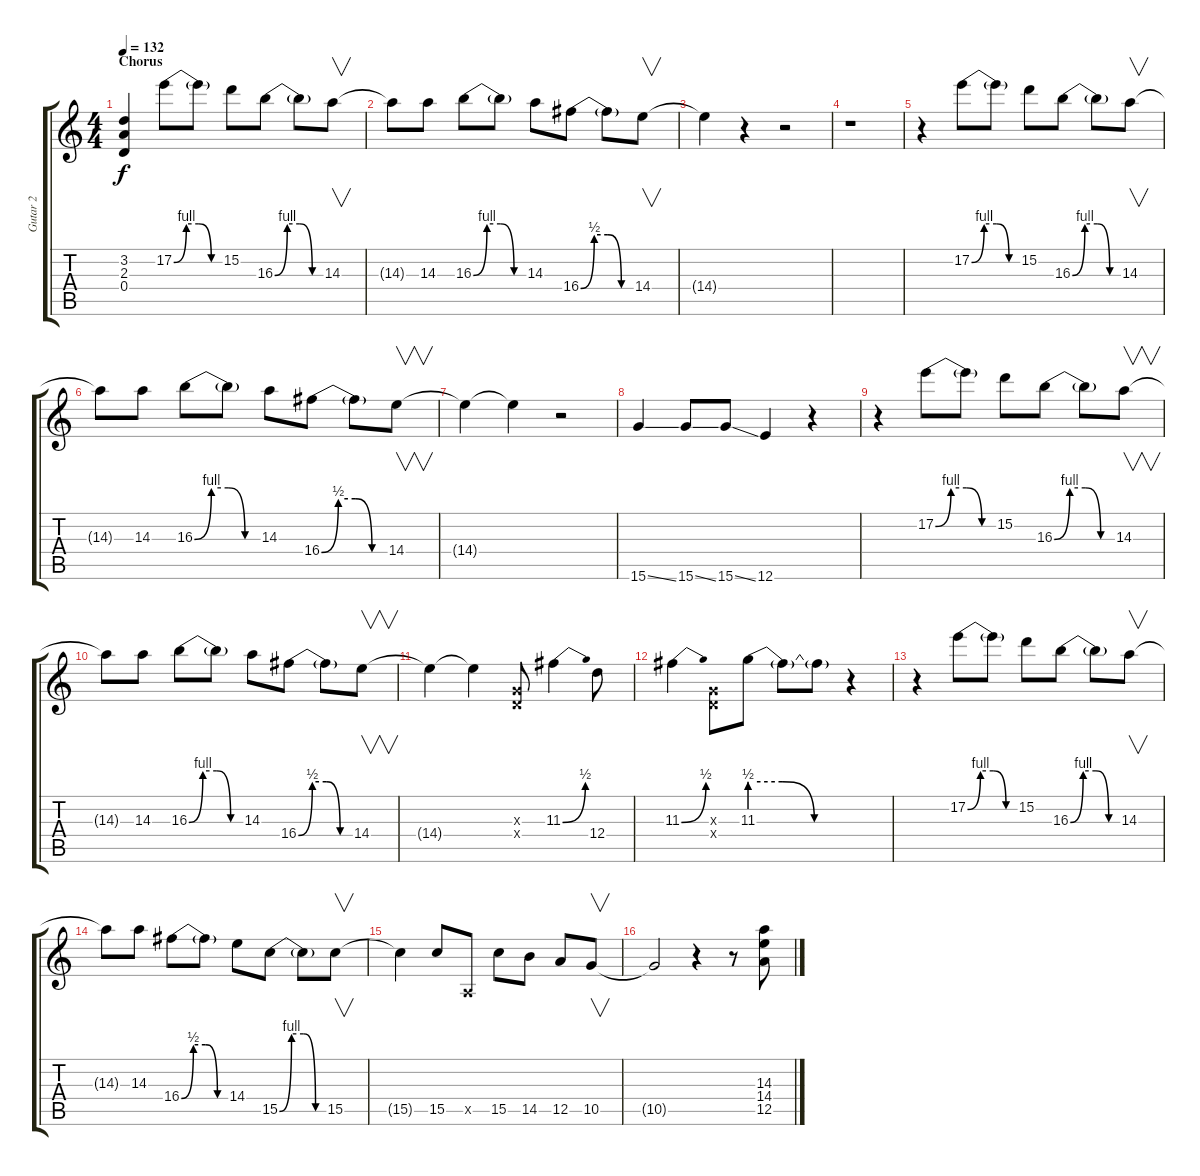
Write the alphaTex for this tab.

\track ("Gutar 2" "Gutar 2") {instrument distortionguitar}
\staff {score tabs}
\tuning (E4 B3 G3 D3 A2 E2) {hide}
\ts (4 4)
\section ("" "Chorus")
\tempo 132
\clef g2
\ks c
(3.2{t} 2.3{t} 0.4{t}).4{dy f} 17.2{be (custom 0 0 15 4 30 4 45 0 60 0)}.8 17.2{t}.8 15.2.8 16.3{be (custom 0 0 15 4 30 4 45 0 60 0)}.8 16.3{t}.8 14.3.8{v} |
14.3{t}.8 14.3.8 16.3{be (custom 0 0 15 4 30 4 45 0 60 0)}.8 16.3{t}.8 14.3.8 16.4{be (custom 0 0 15 2 30 2 45 0 60 0)}.8 16.4{t}.8 14.4.8{v} |
14.4{t}.4 r.4 r.2 |
r.1 |
r.4 17.2{be (custom 0 0 15 4 30 4 45 0 60 0)}.8 17.2{t}.8 15.2.8 16.3{be (custom 0 0 15 4 30 4 45 0 60 0)}.8 16.3{t}.8 14.3.8{v} |
14.3{t}.8 14.3.8 16.3{be (custom 0 0 15 4 30 4 45 0 60 0)}.8 16.3{t}.8 14.3.8 16.4{be (custom 0 0 15 2 30 2 45 0 60 0)}.8 16.4{t}.8 14.4.8{v} |
14.4{t}.4 14.4{t}.4 r.2 |
15.6{ss}.4 15.6{ss}.8 15.6{ss}.8 12.6.4 r.4 |
r.4 17.2{be (custom 0 0 15 4 30 4 45 0 60 0)}.8 17.2{t}.8 15.2.8 16.3{be (custom 0 0 15 4 30 4 45 0 60 0)}.8 16.3{t}.8 14.3.8{v} |
14.3{t}.8 14.3.8 16.3{be (custom 0 0 15 4 30 4 45 0 60 0)}.8 16.3{t}.8 14.3.8 16.4{be (custom 0 0 15 2 30 2 45 0 60 0)}.8 16.4{t}.8 14.4.8{v} |
14.4{t}.4 14.4{t}.4 (0.3{x} 0.4{x}).8 11.3{be (bend 0 0 60 2)}.4 12.4.8 |
11.3{be (bend 0 0 60 2)}.4 (0.3{x} 0.4{x}).8 11.3{be (custom 0 2 20 2 40 0 60 0)}.8 11.3{t}.8 11.3{t}.8 r.4 |
r.4 17.2{be (custom 0 0 15 4 30 4 45 0 60 0)}.8 17.2{t}.8 15.2.8 16.3{be (custom 0 0 15 4 30 4 45 0 60 0)}.8 16.3{t}.8 14.3.8{v} |
14.3{t}.8 14.3.8 16.4{be (custom 0 0 15 2 30 2 45 0 60 0)}.8 16.4{t}.8 14.4.8 15.5{be (custom 0 0 15 4 30 4 45 0 60 0)}.8 15.5{t}.8 15.5.8{v} |
15.5{t}.4 15.5.8 0.5{x}.8 15.5.8 14.5.8 12.5.8 10.5.8{v} |
10.5{t}.2 r.4 r.8 (14.3 14.4 12.5).8
